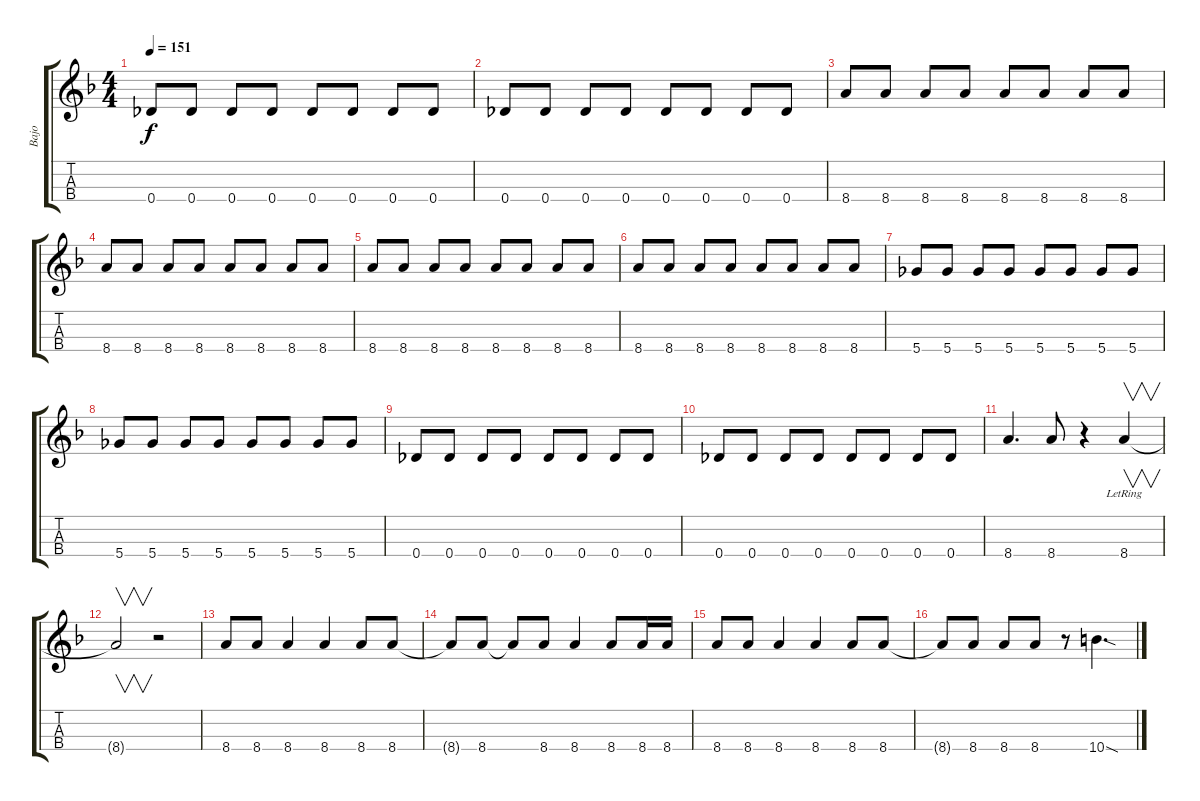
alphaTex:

\track ("Bajo" "Bajo") {instrument electricbasspick}
\staff {score tabs}
\tuning (Bb4 Eb4 Ab3 Db3) {hide}
\ts (4 4)
\tempo 151
\clef g2
\ks f
0.4.8{dy f} 0.4.8 0.4.8 0.4.8 0.4.8 0.4.8 0.4.8 0.4.8 |
0.4.8 0.4.8 0.4.8 0.4.8 0.4.8 0.4.8 0.4.8 0.4.8 |
8.4.8 8.4.8 8.4.8 8.4.8 8.4.8 8.4.8 8.4.8 8.4.8 |
8.4.8 8.4.8 8.4.8 8.4.8 8.4.8 8.4.8 8.4.8 8.4.8 |
8.4.8 8.4.8 8.4.8 8.4.8 8.4.8 8.4.8 8.4.8 8.4.8 |
8.4.8 8.4.8 8.4.8 8.4.8 8.4.8 8.4.8 8.4.8 8.4.8 |
5.4.8 5.4.8 5.4.8 5.4.8 5.4.8 5.4.8 5.4.8 5.4.8 |
5.4.8 5.4.8 5.4.8 5.4.8 5.4.8 5.4.8 5.4.8 5.4.8 |
0.4.8 0.4.8 0.4.8 0.4.8 0.4.8 0.4.8 0.4.8 0.4.8 |
0.4.8 0.4.8 0.4.8 0.4.8 0.4.8 0.4.8 0.4.8 0.4.8 |
8.4.4{d} 8.4.8 r.4 8.4{lr}.4{v} |
8.4{t}.2{v} r.2 |
8.4.8 8.4.8 8.4.4 8.4.4 8.4.8 8.4.8 |
8.4{t}.8 8.4.8 8.4{t}.8 8.4.8 8.4.4 8.4.8 8.4.16 8.4.16 |
8.4.8 8.4.8 8.4.4 8.4.4 8.4.8 8.4.8 |
8.4{t}.8 8.4.8 8.4.8 8.4.8 r.8 10.4{sod}.4{d}
